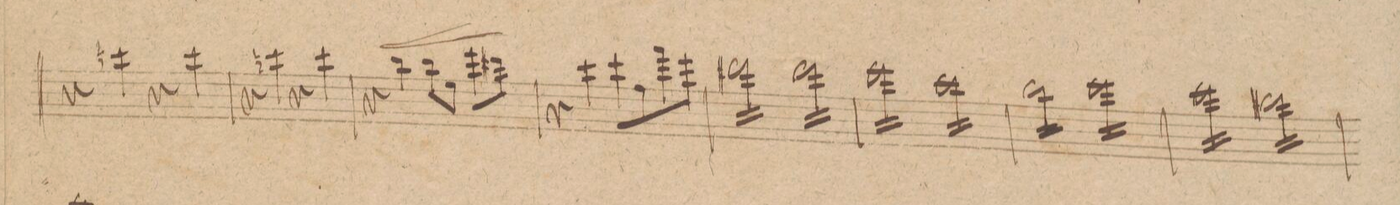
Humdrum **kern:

**kern	**dynam
*I"Violino 1mo	*
*clefG2	*
*k[f#c#g#]	*
*met(c|)	*
*M2/2	*
4r	.
4cccn\	.
4r	.
4ccc\	.
=125	=125
4r	.
4cccn\	.
4r	.
4ccc\	.
=126	=126
4r	.
4bb\	<
8bb\L	.
8ee\J	.
8eee\L	.
8ddd#X\J	[
=127	=127
4r	.
4ccc#\	.
8ccc#\L	.
8ff#\	.
8fff#\	.
8eee\J	.
=128	=128
*tremolo	*
16ddd#X\LL	.
16ddd#X\	.
16ddd#X\	.
16ddd#X\	.
16ddd#X\	.
16ddd#X\	.
16ddd#X\	.
16ddd#X\JJ	.
16ddd#\LL	.
16ddd#\	.
16ddd#\	.
16ddd#\	.
16ddd#\	.
16ddd#\	.
16ddd#\	.
16ddd#\JJ	.
=129	=129
16eee\LL	.
16eee\	.
16eee\	.
16eee\	.
16eee\	.
16eee\	.
16eee\	.
16eee\JJ	.
16ccc#\LL	.
16ccc#\	.
16ccc#\	.
16ccc#\	.
16ccc#\	.
16ccc#\	.
16ccc#\	.
16ccc#\JJ	.
=130	=130
16bb\LL	.
16bb\	.
16bb\	.
16bb\	.
16bb\	.
16bb\	.
16bb\	.
16bb\JJ	.
16eee\LL	.
16eee\	.
16eee\	.
16eee\	.
16eee\	.
16eee\	.
16eee\	.
16eee\JJ	.
=131	=131
16eee\LL	.
16eee\	.
16eee\	.
16eee\	.
16eee\	.
16eee\	.
16eee\	.
16eee\JJ	.
16ddd#X\LL	.
16ddd#X\	.
16ddd#X\	.
16ddd#X\	.
16ddd#X\	.
16ddd#X\	.
16ddd#X\	.
16ddd#X\JJ	.
*Xtremolo	*
=132	=132
*-	*-
